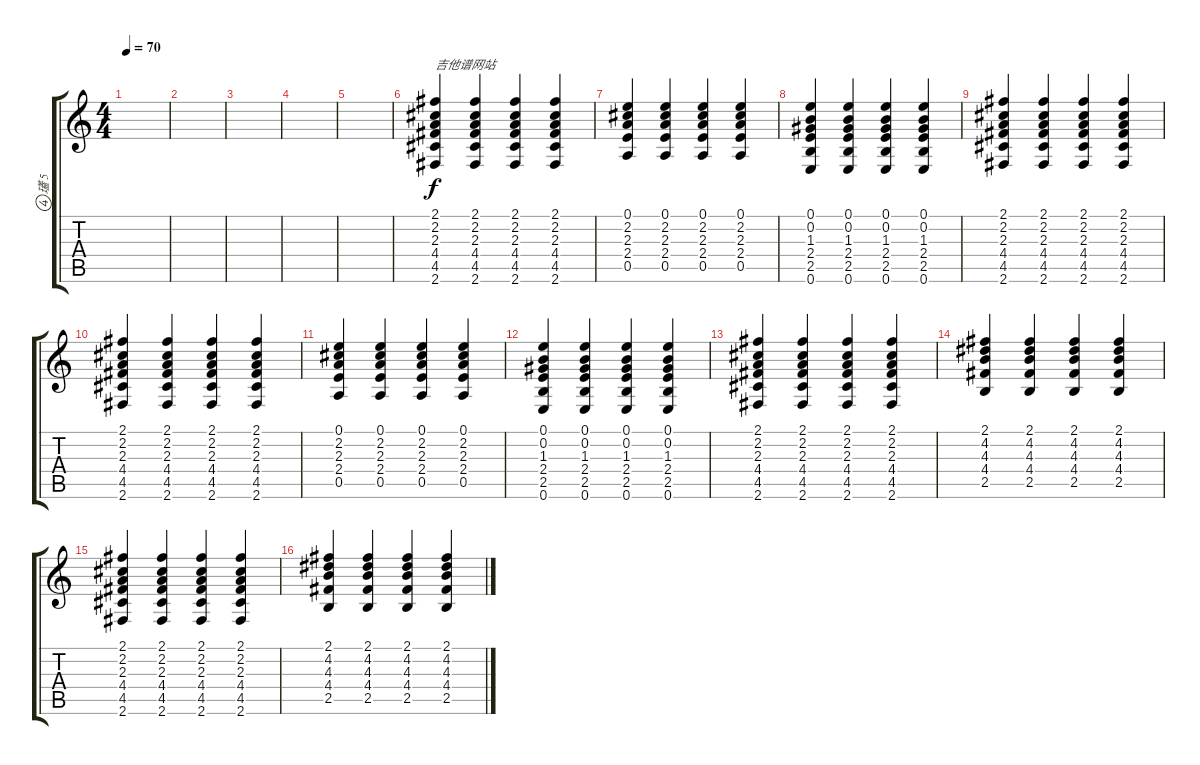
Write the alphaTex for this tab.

\track ("瓂 5" "瓂 5") {instrument acousticguitarsteel}
\staff {score tabs}
\tuning (E4 B3 G3 D3 A2 E2) {hide}
\ts (4 4)
\tempo 70
\clef g2
\ks c
|
|
|
|
|
(2.1 2.2 2.3 4.4 4.5 2.6).4{txt "吉他谱网站"} (2.1 2.2 2.3 4.4 4.5 2.6).4 (2.1 2.2 2.3 4.4 4.5 2.6).4 (2.1 2.2 2.3 4.4 4.5 2.6).4 |
(0.1 2.2 2.3 2.4 0.5).4 (0.1 2.2 2.3 2.4 0.5).4 (0.1 2.2 2.3 2.4 0.5).4 (0.1 2.2 2.3 2.4 0.5).4 |
(0.1 0.2 1.3 2.4 2.5 0.6).4 (0.1 0.2 1.3 2.4 2.5 0.6).4 (0.1 0.2 1.3 2.4 2.5 0.6).4 (0.1 0.2 1.3 2.4 2.5 0.6).4 |
(2.1 2.2 2.3 4.4 4.5 2.6).4 (2.1 2.2 2.3 4.4 4.5 2.6).4 (2.1 2.2 2.3 4.4 4.5 2.6).4 (2.1 2.2 2.3 4.4 4.5 2.6).4 |
(2.1 2.2 2.3 4.4 4.5 2.6).4 (2.1 2.2 2.3 4.4 4.5 2.6).4 (2.1 2.2 2.3 4.4 4.5 2.6).4 (2.1 2.2 2.3 4.4 4.5 2.6).4 |
(0.1 2.2 2.3 2.4 0.5).4 (0.1 2.2 2.3 2.4 0.5).4 (0.1 2.2 2.3 2.4 0.5).4 (0.1 2.2 2.3 2.4 0.5).4 |
(0.1 0.2 1.3 2.4 2.5 0.6).4 (0.1 0.2 1.3 2.4 2.5 0.6).4 (0.1 0.2 1.3 2.4 2.5 0.6).4 (0.1 0.2 1.3 2.4 2.5 0.6).4 |
(2.1 2.2 2.3 4.4 4.5 2.6).4 (2.1 2.2 2.3 4.4 4.5 2.6).4 (2.1 2.2 2.3 4.4 4.5 2.6).4 (2.1 2.2 2.3 4.4 4.5 2.6).4 |
(2.1 4.2 4.3 4.4 2.5).4 (2.1 4.2 4.3 4.4 2.5).4 (2.1 4.2 4.3 4.4 2.5).4 (2.1 4.2 4.3 4.4 2.5).4 |
(2.1 2.2 2.3 4.4 4.5 2.6).4 (2.1 2.2 2.3 4.4 4.5 2.6).4 (2.1 2.2 2.3 4.4 4.5 2.6).4 (2.1 2.2 2.3 4.4 4.5 2.6).4 |
(2.1 4.2 4.3 4.4 2.5).4 (2.1 4.2 4.3 4.4 2.5).4 (2.1 4.2 4.3 4.4 2.5).4 (2.1 4.2 4.3 4.4 2.5).4
